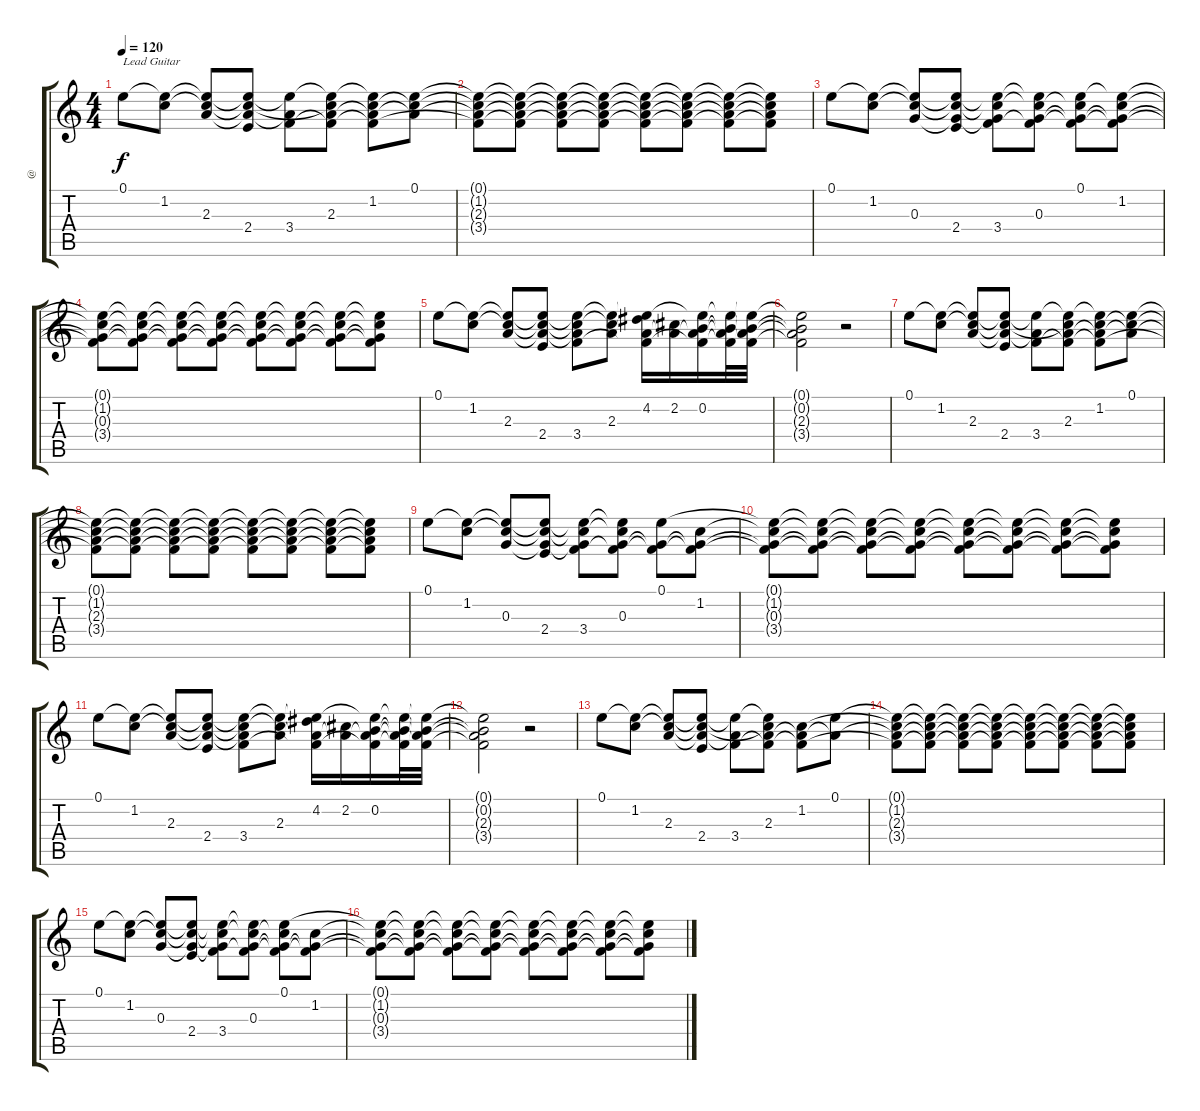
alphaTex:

\track ("@" "@") {instrument acousticguitarnylon}
\staff {score tabs}
\tuning (E4 B3 G3 D3 A2 E2) {hide}
\ts (4 4)
\tempo 120
\clef g2
\ks c
0.1.8{txt "Lead Guitar" dy f instrument acousticguitarnylon} (0.1{t} 1.2).8 (0.1{t} 1.2{t} 2.3).8 (0.1{t} 1.2{t} 2.3{t} 2.4).8 (0.1{t} 2.3{t} 3.4).8 (0.1{t} 1.2{t} 2.3 3.4{t}).8 (0.1{t} 1.2 2.3{t} 3.4{t}).8 (0.1 1.2{t} 2.3{t}).8 |
(0.1{t} 1.2{t} 2.3{t} 3.4{t}).8 (0.1{t} 1.2{t} 2.3{t} 3.4{t}).8 (0.1{t} 1.2{t} 2.3{t} 3.4{t}).8 (0.1{t} 1.2{t} 2.3{t} 3.4{t}).8 (0.1{t} 1.2{t} 2.3{t} 3.4{t}).8 (0.1{t} 1.2{t} 2.3{t} 3.4{t}).8 (0.1{t} 1.2{t} 2.3{t} 3.4{t}).8 (0.1{t} 1.2{t} 2.3{t} 3.4{t}).8 |
0.1.8 (0.1{t} 1.2).8 (0.1{t} 1.2{t} 0.3).8 (0.1{t} 1.2{t} 0.3{t} 2.4).8 (0.1{t} 1.2{t} 0.3{t} 3.4).8 (0.1{t} 1.2{t} 0.3 3.4{t}).8 (0.1 1.2{t} 0.3{t} 3.4{t}).8 (0.1{t} 1.2 0.3{t} 3.4{t}).8 |
(0.1{t} 1.2{t} 0.3{t} 3.4{t}).8 (0.1{t} 1.2{t} 0.3{t} 3.4{t}).8 (0.1{t} 1.2{t} 0.3{t} 3.4{t}).8 (0.1{t} 1.2{t} 0.3{t} 3.4{t}).8 (0.1{t} 1.2{t} 0.3{t} 3.4{t}).8 (0.1{t} 1.2{t} 0.3{t} 3.4{t}).8 (0.1{t} 1.2{t} 0.3{t} 3.4{t}).8 (0.1{t} 1.2{t} 0.3{t} 3.4{t}).8 |
0.1.8 (0.1{t} 1.2).8 (0.1{t} 1.2{t} 2.3).8 (0.1{t} 1.2{t} 2.3{t} 2.4).8 (0.1{t} 1.2{t} 2.3{t} 3.4).8 (0.1{t} 1.2{t} 2.3).8 (0.1{t} 4.2 2.3{t} 3.4{t}).16 (2.2 2.3{t}).16 (0.1{t} 0.2 2.3{t} 3.4{t}).16 (0.1{t} 0.2{t} 2.3{t} 3.4{t}).32 (0.1{t} 0.2{t} 2.3{t} 3.4{t}).32 |
(0.1{t} 0.2{t} 2.3{t} 3.4{t}).2 r.2 |
0.1.8 (0.1{t} 1.2).8 (0.1{t} 1.2{t} 2.3).8 (0.1{t} 1.2{t} 2.3{t} 2.4).8 (0.1{t} 2.3{t} 3.4).8 (0.1{t} 1.2{t} 2.3 3.4{t}).8 (0.1{t} 1.2 2.3{t} 3.4{t}).8 (0.1 1.2{t} 2.3{t}).8 |
(0.1{t} 1.2{t} 2.3{t} 3.4{t}).8 (0.1{t} 1.2{t} 2.3{t} 3.4{t}).8 (0.1{t} 1.2{t} 2.3{t} 3.4{t}).8 (0.1{t} 1.2{t} 2.3{t} 3.4{t}).8 (0.1{t} 1.2{t} 2.3{t} 3.4{t}).8 (0.1{t} 1.2{t} 2.3{t} 3.4{t}).8 (0.1{t} 1.2{t} 2.3{t} 3.4{t}).8 (0.1{t} 1.2{t} 2.3{t} 3.4{t}).8 |
0.1.8 (0.1{t} 1.2).8 (0.1{t} 1.2{t} 0.3).8 (0.1{t} 1.2{t} 0.3{t} 2.4).8 (0.1{t} 1.2{t} 0.3{t} 3.4).8 (0.1{t} 1.2{t} 0.3 3.4{t}).8 (0.1 0.3{t} 3.4{t}).8 (1.2 0.3{t} 3.4{t}).8 |
(0.1{t} 1.2{t} 0.3{t} 3.4{t}).8 (0.1{t} 1.2{t} 0.3{t} 3.4{t}).8 (0.1{t} 1.2{t} 0.3{t} 3.4{t}).8 (0.1{t} 1.2{t} 0.3{t} 3.4{t}).8 (0.1{t} 1.2{t} 0.3{t} 3.4{t}).8 (0.1{t} 1.2{t} 0.3{t} 3.4{t}).8 (0.1{t} 1.2{t} 0.3{t} 3.4{t}).8 (0.1{t} 1.2{t} 0.3{t} 3.4{t}).8 |
0.1.8 (0.1{t} 1.2).8 (0.1{t} 1.2{t} 2.3).8 (0.1{t} 1.2{t} 2.3{t} 2.4).8 (0.1{t} 1.2{t} 2.3{t} 3.4).8 (0.1{t} 1.2{t} 2.3).8 (0.1{t} 4.2 2.3{t} 3.4{t}).16 (2.2 2.3{t}).16 (0.1{t} 0.2 2.3{t} 3.4{t}).16 (0.1{t} 0.2{t} 2.3{t} 3.4{t}).32 (0.1{t} 0.2{t} 2.3{t} 3.4{t}).32 |
(0.1{t} 0.2{t} 2.3{t} 3.4{t}).2 r.2 |
0.1.8 (0.1{t} 1.2).8 (0.1{t} 1.2{t} 2.3).8 (0.1{t} 1.2{t} 2.3{t} 2.4).8 (0.1{t} 2.3{t} 3.4).8 (0.1{t} 1.2{t} 2.3 3.4{t}).8 (1.2 2.3{t} 3.4{t}).8 (0.1 2.3{t}).8{volume 16} |
(0.1{t} 1.2{t} 2.3{t} 3.4{t}).8 (0.1{t} 1.2{t} 2.3{t} 3.4{t}).8 (0.1{t} 1.2{t} 2.3{t} 3.4{t}).8 (0.1{t} 1.2{t} 2.3{t} 3.4{t}).8 (0.1{t} 1.2{t} 2.3{t} 3.4{t}).8 (0.1{t} 1.2{t} 2.3{t} 3.4{t}).8 (0.1{t} 1.2{t} 2.3{t} 3.4{t}).8 (0.1{t} 1.2{t} 2.3{t} 3.4{t}).8 |
0.1.8{volume 13} (0.1{t} 1.2).8 (0.1{t} 1.2{t} 0.3).8 (0.1{t} 1.2{t} 0.3{t} 2.4).8 (0.1{t} 1.2{t} 0.3{t} 3.4).8 (0.1{t} 1.2{t} 0.3 3.4{t}).8 (0.1 1.2{t} 0.3{t} 3.4{t}).8 (1.2 0.3{t} 3.4{t}).8 |
(0.1{t} 1.2{t} 0.3{t} 3.4{t}).8 (0.1{t} 1.2{t} 0.3{t} 3.4{t}).8 (0.1{t} 1.2{t} 0.3{t} 3.4{t}).8 (0.1{t} 1.2{t} 0.3{t} 3.4{t}).8 (0.1{t} 1.2{t} 0.3{t} 3.4{t}).8 (0.1{t} 1.2{t} 0.3{t} 3.4{t}).8 (0.1{t} 1.2{t} 0.3{t} 3.4{t}).8 (0.1{t} 1.2{t} 0.3{t} 3.4{t}).8
